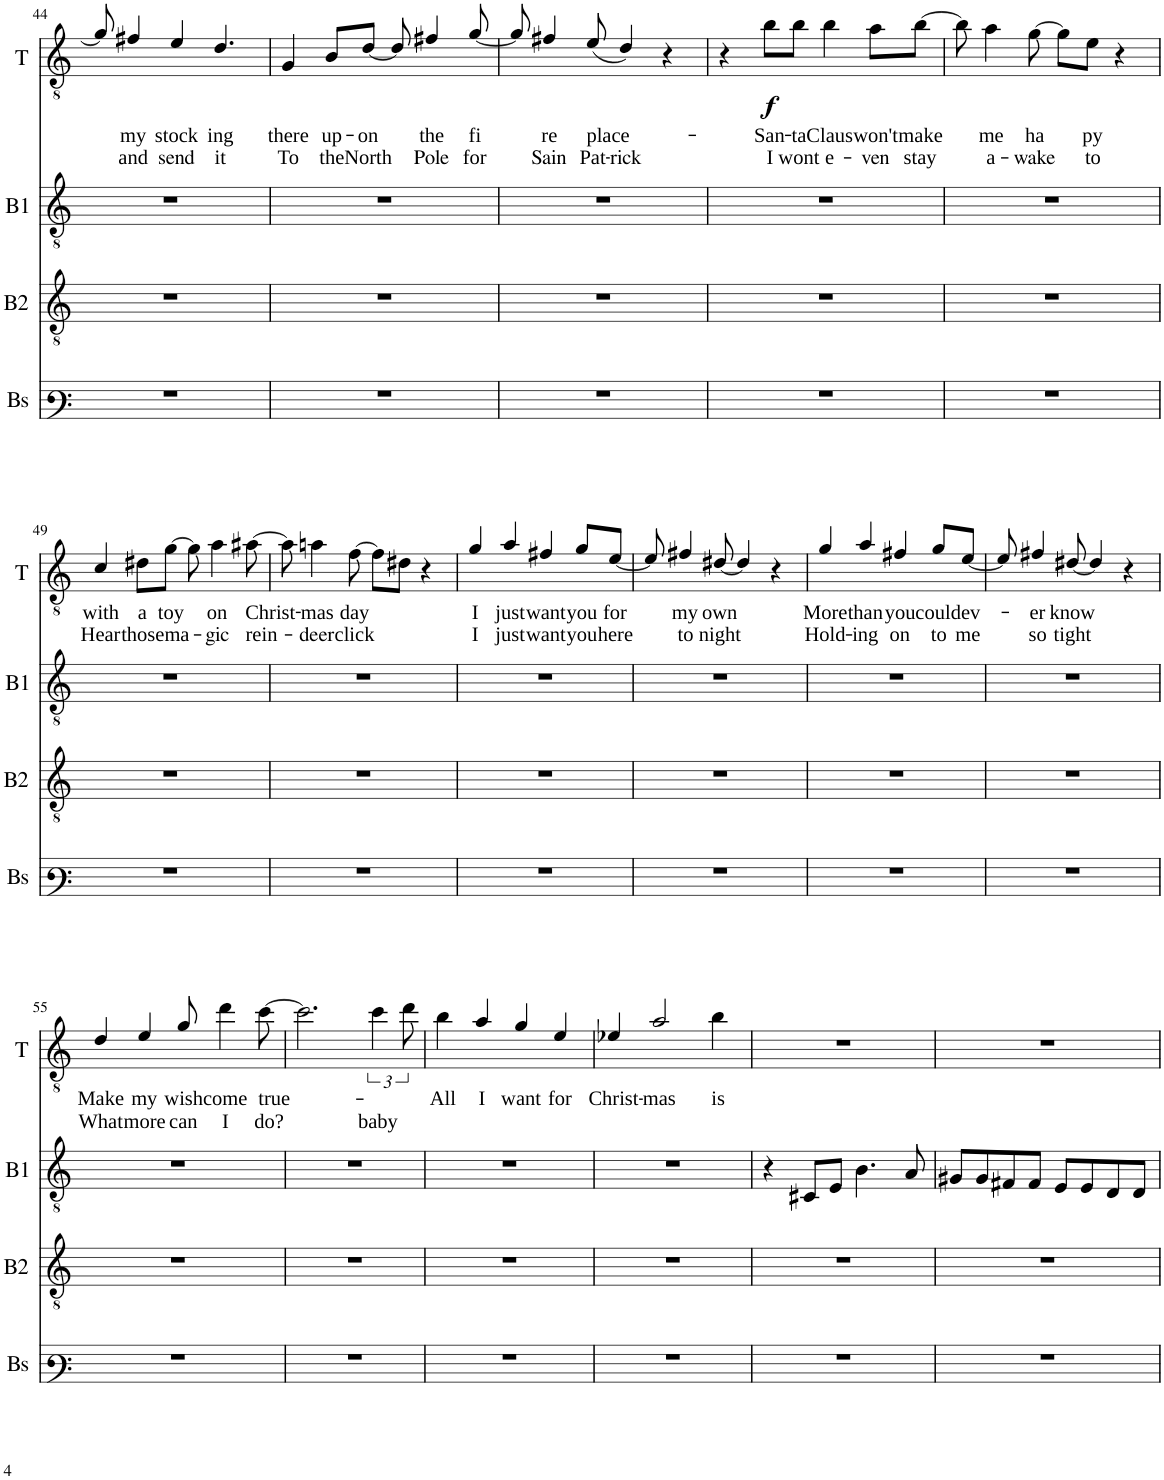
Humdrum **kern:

**kern	**kern	**kern	**kern	**text	**text	**dynam
*part4	*part3	*part2	*part1	*part1	*part1	*part1
*staff4	*staff3	*staff2	*staff1	*staff1	*staff1	*staff1
*I"Bass	*I"Bari 2	*I"Bari 1	*I"Tenor	*	*	*
*I'Bs	*I'B2	*I'B1	*I'T	*	*	*
!!LO:PB:g=z
*clefF3	*clefGv2	*clefGv2	*clefGv2	*	*	*
*k[]	*k[]	*k[]	*k[]	*	*	*
*M4/4	*M4/4	*M4/4	*M4/4	*	*	*
=44	=44	=44	=44	=44	=44	=44
1r	1r	1r	8g/]	.	.	.
!	!	!	!	!LO:LY:b	!LO:LY:b	!
.	.	.	4f#X/	my	and	.
!	!	!	!	!LO:LY:b	!LO:LY:b	!
.	.	.	4e/	stock	send	.
!	!	!	!	!LO:LY:b	!LO:LY:b	!
.	.	.	4.d/	ing	it	.
=45	=45	=45	=45	=45	=45	=45
!	!	!	!	!LO:LY:b	!LO:LY:b	!
1r	1r	1r	4G/	there	To	.
!	!	!	!	!LO:LY:b	!LO:LY:b	!
.	.	.	8B/L	up-	the	.
!	!	!	!	!LO:LY:b	!LO:LY:b	!
.	.	.	[8d/J	-on	North	.
.	.	.	8d/]	.	.	.
!	!	!	!	!LO:LY:b	!LO:LY:b	!
.	.	.	4f#X/	the	Pole	.
!	!	!	!	!LO:LY:b	!LO:LY:b	!
.	.	.	[8g/	fi	for	.
=46	=46	=46	=46	=46	=46	=46
1r	1r	1r	8g/]	.	.	.
!	!	!	!	!LO:LY:b	!LO:LY:b	!
.	.	.	4f#X/	re	Sain	.
!	!	!	!	!LO:LY:b	!LO:LY:b	!
.	.	.	(8e/	place-	Pat-	.
!	!	!	!	!	!LO:LY:b	!
.	.	.	4d/)	.	-rick	.
.	.	.	4r	.	.	.
=47	=47	=47	=47	=47	=47	=47
1r	1r	1r	4r	.	.	.
!	!	!	!	!LO:LY:b	!LO:LY:b	!LO:DY:b
.	.	.	8b\L	San-	I	f
!	!	!	!	!LO:LY:b	!LO:LY:b	!
.	.	.	8b\J	-ta	wont	.
!	!	!	!	!LO:LY:b	!LO:LY:b	!
.	.	.	4b\	Claus	e-	.
!	!	!	!	!LO:LY:b	!LO:LY:b	!
.	.	.	8a\L	won't	-ven	.
!	!	!	!	!LO:LY:b	!LO:LY:b	!
.	.	.	[8b\J	make	stay	.
=48	=48	=48	=48	=48	=48	=48
1r	1r	1r	8b\]	.	.	.
!	!	!	!	!LO:LY:b	!LO:LY:b	!
.	.	.	4a\	me	a-	.
!	!	!	!	!LO:LY:b	!LO:LY:b	!
.	.	.	[8g\	ha	-wake	.
.	.	.	8g\L]	.	.	.
!	!	!	!	!LO:LY:b	!LO:LY:b	!
.	.	.	8e\J	py	to	.
.	.	.	4r	.	.	.
!!LO:LB:g=z
=49	=49	=49	=49	=49	=49	=49
!	!	!	!	!LO:LY:b	!LO:LY:b	!
1r	1r	1r	4c/	with	Hear	.
!	!	!	!	!LO:LY:b	!LO:LY:b	!
.	.	.	8d#X\L	a	those	.
!	!	!	!	!LO:LY:b	!LO:LY:b	!
.	.	.	[8g\J	toy	ma-	.
.	.	.	8g\]	.	.	.
!	!	!	!	!LO:LY:b	!LO:LY:b	!
.	.	.	4a\	on	-gic	.
!	!	!	!	!LO:LY:b	!LO:LY:b	!
.	.	.	[8a#X\	Christ-	rein-	.
=50	=50	=50	=50	=50	=50	=50
1r	1r	1r	8a#\]	.	.	.
!	!	!	!	!LO:LY:b	!LO:LY:b	!
.	.	.	4an\	-mas	-deer	.
!	!	!	!	!LO:LY:b	!LO:LY:b	!
.	.	.	[8f\	day	click	.
.	.	.	8f\L]	.	.	.
.	.	.	8d#X\J	.	.	.
.	.	.	4r	.	.	.
=51	=51	=51	=51	=51	=51	=51
!	!	!	!	!LO:LY:b	!LO:LY:b	!
1r	1r	1r	4g/	I	I	.
!	!	!	!	!LO:LY:b	!LO:LY:b	!
.	.	.	4a/	just	just	.
!	!	!	!	!LO:LY:b	!LO:LY:b	!
.	.	.	4f#X/	want	want	.
!	!	!	!	!LO:LY:b	!LO:LY:b	!
.	.	.	8g/L	you	you	.
!	!	!	!	!LO:LY:b	!LO:LY:b	!
.	.	.	[8e/J	for	here	.
=52	=52	=52	=52	=52	=52	=52
1r	1r	1r	8e/]	.	.	.
!	!	!	!	!LO:LY:b	!LO:LY:b	!
.	.	.	4f#X/	my	to	.
!	!	!	!	!LO:LY:b	!LO:LY:b	!
.	.	.	[8d#X/	own	night	.
.	.	.	4d#/]	.	.	.
.	.	.	4r	.	.	.
=53	=53	=53	=53	=53	=53	=53
!	!	!	!	!LO:LY:b	!LO:LY:b	!
1r	1r	1r	4g/	More	Hold-	.
!	!	!	!	!LO:LY:b	!LO:LY:b	!
.	.	.	4a/	than	-ing	.
!	!	!	!	!LO:LY:b	!LO:LY:b	!
.	.	.	4f#X/	you	on	.
!	!	!	!	!LO:LY:b	!LO:LY:b	!
.	.	.	8g/L	could	to	.
!	!	!	!	!LO:LY:b	!LO:LY:b	!
.	.	.	[8e/J	ev-	me	.
=54	=54	=54	=54	=54	=54	=54
1r	1r	1r	8e/]	.	.	.
!	!	!	!	!LO:LY:b	!LO:LY:b	!
.	.	.	4f#X/	-er	so	.
!	!	!	!	!LO:LY:b	!LO:LY:b	!
.	.	.	[8d#X/	know	tight	.
.	.	.	4d#/]	.	.	.
.	.	.	4r	.	.	.
!!LO:LB:g=z
=55	=55	=55	=55	=55	=55	=55
!	!	!	!	!LO:LY:b	!LO:LY:b	!
1r	1r	1r	4d/	Make	What	.
!	!	!	!	!LO:LY:b	!LO:LY:b	!
.	.	.	4e/	my	more	.
!	!	!	!	!LO:LY:b	!LO:LY:b	!
.	.	.	8g/	wish	can	.
!	!	!	!	!LO:LY:b	!LO:LY:b	!
.	.	.	4dd\	come	I	.
!	!	!	!	!LO:LY:b	!LO:LY:b	!
.	.	.	[8cc\	true-	do?	.
=56	=56	=56	=56	=56	=56	=56
1r	1r	1r	2.cc\]	.	.	.
!	!	!	!	!	!LO:LY:b	!
.	.	.	6cc\	.	baby	.
.	.	.	12dd\	.	.	.
=57	=57	=57	=57	=57	=57	=57
!	!	!	!	!LO:LY:b	!	!
1r	1r	1r	4b\	All	.	.
!	!	!	!	!LO:LY:b	!	!
.	.	.	4a/	I	.	.
!	!	!	!	!LO:LY:b	!	!
.	.	.	4g/	want	.	.
!	!	!	!	!LO:LY:b	!	!
.	.	.	4e/	for	.	.
=58	=58	=58	=58	=58	=58	=58
!	!	!	!	!LO:LY:b	!	!
1r	1r	1r	4e-X/	Christ-	.	.
!	!	!	!	!LO:LY:b	!	!
.	.	.	2a/	-mas	.	.
!	!	!	!	!LO:LY:b	!	!
.	.	.	4b\	is	.	.
=59	=59	=59	=59	=59	=59	=59
1r	1r	4r	1r	.	.	.
.	.	8C#X/L	.	.	.	.
.	.	8E/J	.	.	.	.
.	.	4.B\	.	.	.	.
.	.	8A/	.	.	.	.
=60	=60	=60	=60	=60	=60	=60
1r	1r	8G#X/L	1r	.	.	.
.	.	8G#/	.	.	.	.
.	.	8F#X/	.	.	.	.
.	.	8F#/J	.	.	.	.
.	.	8E/L	.	.	.	.
.	.	8E/	.	.	.	.
.	.	8D/	.	.	.	.
.	.	8D/J	.	.	.	.
=	=	=	=	=	=	=
*-	*-	*-	*-	*-	*-	*-
